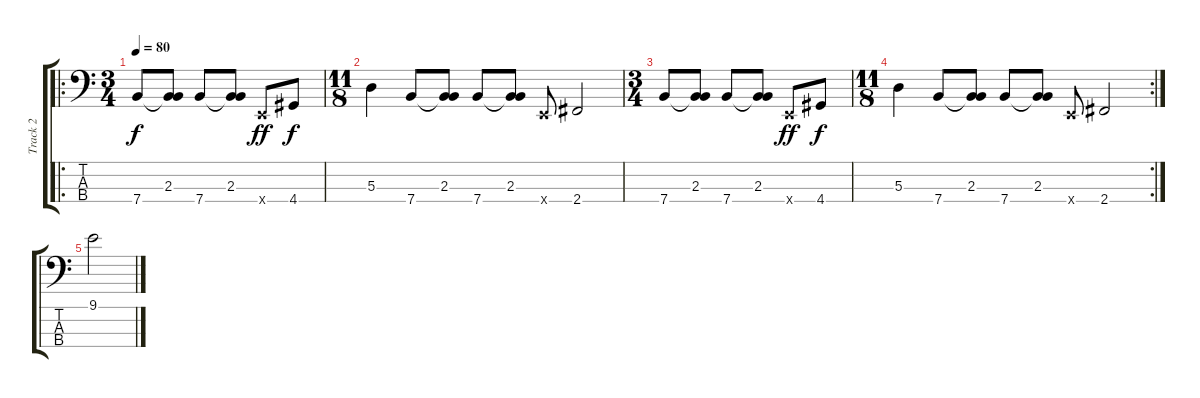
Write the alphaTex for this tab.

\track ("Track 2" "Track 2") {instrument electricbassfinger}
\staff {score tabs}
\tuning (G2 D2 A1 E1) {hide}
\ro
\ts (3 4)
\tempo 80
\clef f4
\ks c
7.4.8{dy f} (2.3 7.4{t}).8 7.4.8 (2.3 7.4{t}).8 0.4{x}.8{dy ff} 4.4.8{dy f} |
\ts (11 8)
5.3.4 7.4.8 (2.3 7.4{t}).8 7.4.8 (2.3 7.4{t}).8 0.4{x}.8 2.4.2 |
\ts (3 4)
7.4.8 (2.3 7.4{t}).8 7.4.8 (2.3 7.4{t}).8 0.4{x}.8{dy ff} 4.4.8{dy f} |
\rc 2
\ts (11 8)
5.3.4 7.4.8 (2.3 7.4{t}).8 7.4.8 (2.3 7.4{t}).8 0.4{x}.8 2.4.2 |
9.1.2
